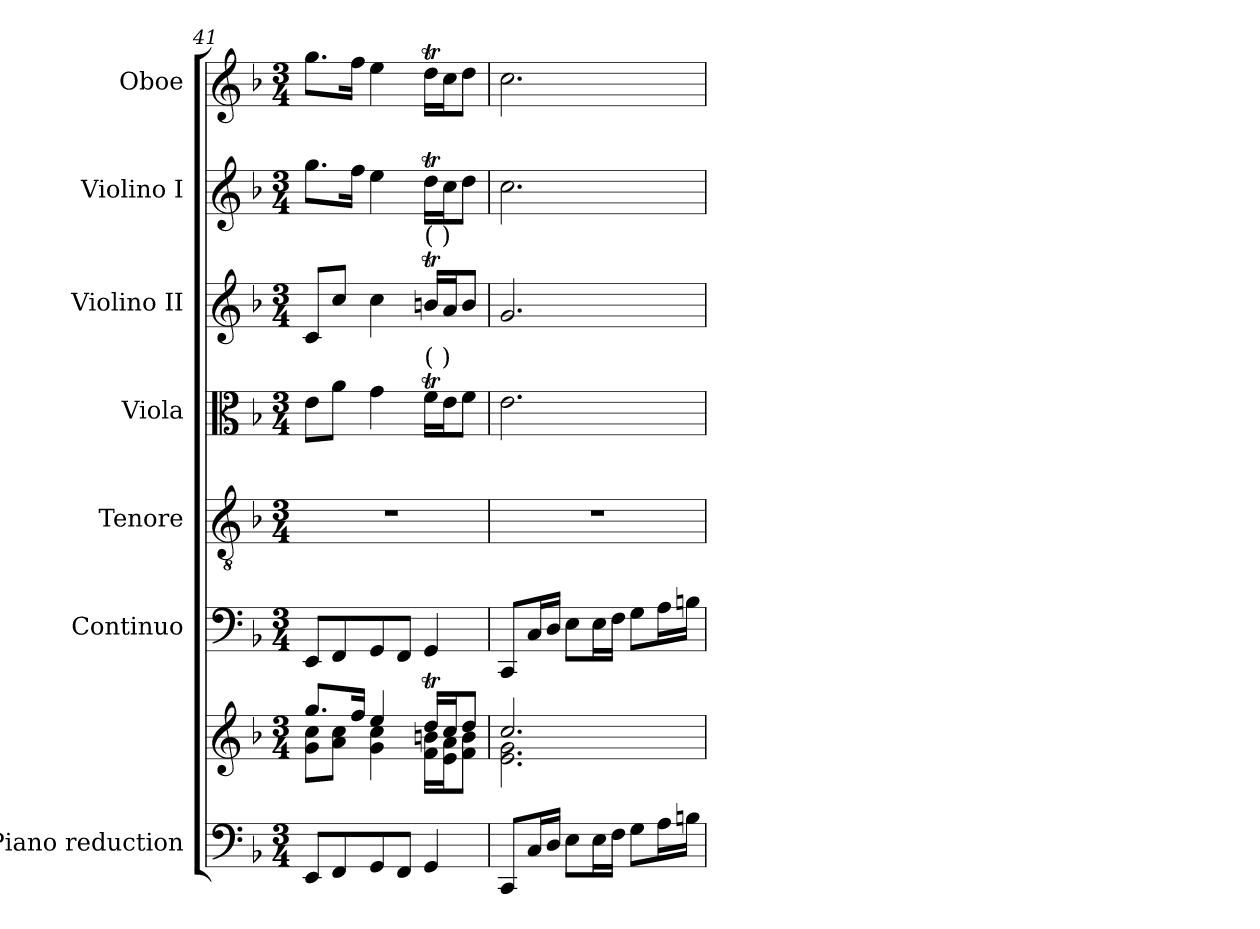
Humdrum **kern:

**kern	**kern	**kern	**kern	**kern	**kern	**kern	**kern
*part7	*part7	*part6	*part5	*part4	*part3	*part2	*part1
*staff8	*staff7	*staff6	*staff5	*staff4	*staff3	*staff2	*staff1
*I"Piano reduction	*	*I"Continuo	*I"Tenore	*I"Viola	*I"Violino II	*I"Violino I	*I"Oboe
*I'Pno	*	*	*	*I'Vla	*I'Vln	*I'Vln	*I'Ob
*clefF4	*clefG2	*clefF4	*clefGv2	*clefC3	*clefG2	*clefG2	*clefG2
*k[b-]	*k[b-]	*k[b-]	*k[b-]	*k[b-]	*k[b-]	*k[b-]	*k[b-]
*M3/4	*M3/4	*M3/4	*M3/4	*M3/4	*M3/4	*M3/4	*M3/4
=41	=41	=41	=41	=41	=41	=41	=41
*	*^	*	*	*	*	*	*
8EE/L	8.gg/L	8g\ 8cc\L	8EE/L	2.r	8e\L	8c/L	8.gg\L	8.gg\L
8FF/	.	8a\ 8cc\J	8FF/	.	8a\J	8cc/J	.	.
.	16ff/Jk	.	.	.	.	.	16ff\Jk	16ff\Jk
8GG/	4ee/	4g\ 4cc\	8GG/	.	4g\	4cc\	4ee\	4ee\
8FF/J	.	.	8FF/J	.	.	.	.	.
!	!	!	!	!	!	!LO:TX:a:t=(    )	!	!
!	!	!	!	!	!LO:TX:a:t=(    )	!	!	!
4GG/	16ddT/LL	16f\ 16bn\LL	4GG/	.	16fT\LL	16bnt/LL	16ddT\LL	16ddT\LL
.	16cc/J	16e\ 16a\J	.	.	16e\J	16a/J	16cc\J	16cc\J
.	8dd/J	8f\ 8b\J	.	.	8f\J	8b/J	8dd\J	8dd\J
=42	=42	=42	=42	=42	=42	=42	=42	=42
8CC/L	2.cc/	2.e\ 2.g\	8CC/L	2.r	2.e\	2.g/	2.cc\	2.cc\
16C/L	.	.	16C/L	.	.	.	.	.
16D/JJ	.	.	16D/JJ	.	.	.	.	.
8E\L	.	.	8E\L	.	.	.	.	.
16E\L	.	.	16E\L	.	.	.	.	.
16F\JJ	.	.	16F\JJ	.	.	.	.	.
8G\L	.	.	8G\L	.	.	.	.	.
16A\L	.	.	16A\L	.	.	.	.	.
16Bn\JJ	.	.	16Bn\JJ	.	.	.	.	.
*	*v	*v	*	*	*	*	*	*
=	=	=	=	=	=	=	=
*-	*-	*-	*-	*-	*-	*-	*-
